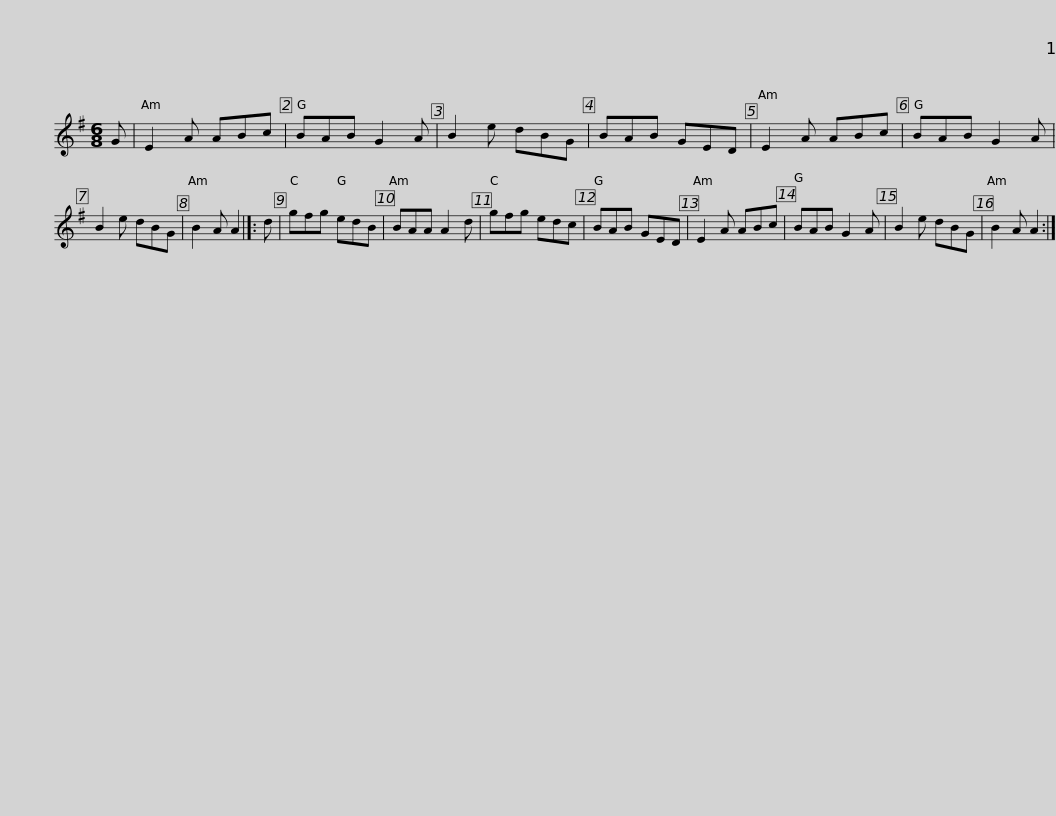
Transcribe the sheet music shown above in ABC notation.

X:1
L:1/8
M:6/8
I:linebreak $
K:G
V:1 treble
V:1
 G | E2 A ABc | BAB G2 A | B2 e dBG | BAB GED | %5
 E2 A ABc | BAB G2 A | B2 e dBG | B2 A A2 |]:$ d | %10
 gfg edB | BAA A2 d | gfg edc | BAB GED | E2 A ABc | %15
 BAB G2 A | B2 e dBG |$ B2 A A2 :| %18
